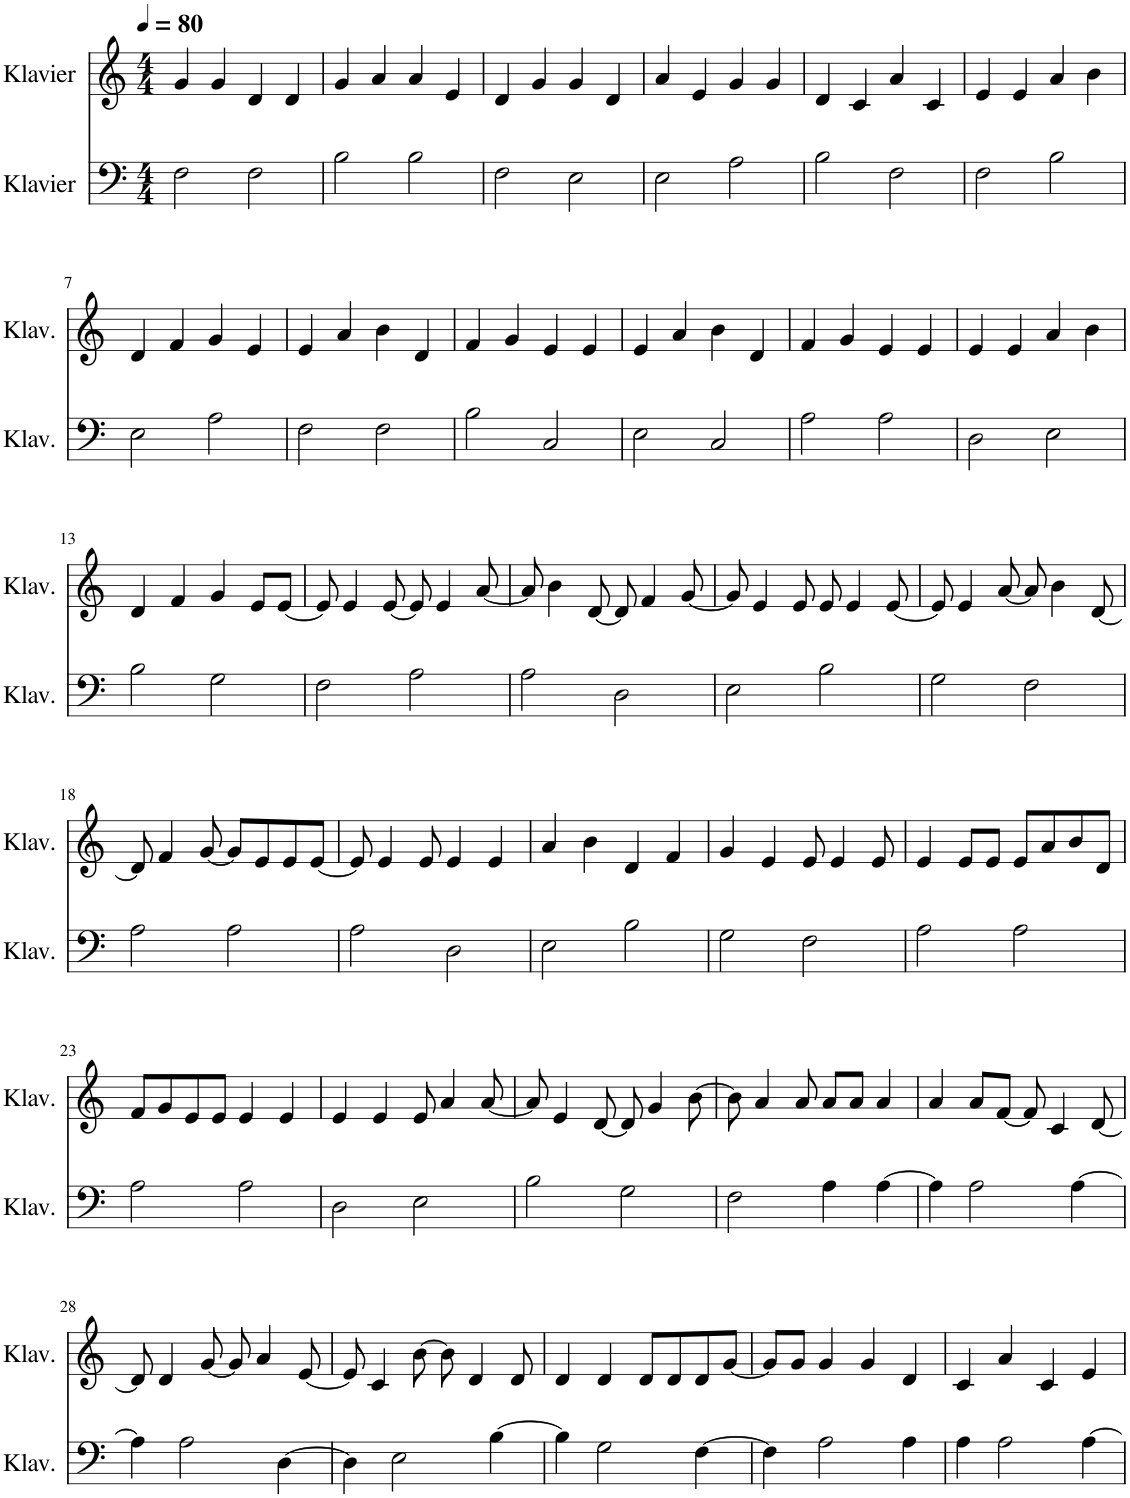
**kern	**kern
*part2	*part1
*staff2	*staff1
*I"Klavier	*I"Klavier
*I'Klav.	*I'Klav.
*clefF4	*clefG2
*k[]	*k[]
*M4/4	*M4/4
*MM80	*MM80
=1	=1
2F\	4g/
.	4g/
2F\	4d/
.	4d/
=2	=2
2B\	4g/
.	4a/
2B\	4a/
.	4e/
=3	=3
2F\	4d/
.	4g/
2E\	4g/
.	4d/
=4	=4
2E\	4a/
.	4e/
2A\	4g/
.	4g/
=5	=5
2B\	4d/
.	4c/
2F\	4a/
.	4c/
=6	=6
2F\	4e/
.	4e/
2B\	4a/
.	4b\
!!LO:LB:g=z
=7	=7
2E\	4d/
.	4f/
2A\	4g/
.	4e/
=8	=8
2F\	4e/
.	4a/
2F\	4b\
.	4d/
=9	=9
2B\	4f/
.	4g/
2C/	4e/
.	4e/
=10	=10
2E\	4e/
.	4a/
2C/	4b\
.	4d/
=11	=11
2A\	4f/
.	4g/
2A\	4e/
.	4e/
=12	=12
2D\	4e/
.	4e/
2E\	4a/
.	4b\
!!LO:LB:g=z
=13	=13
2B\	4d/
.	4f/
2G\	4g/
.	8e/L
.	[8e/J
=14	=14
2F\	8e/]
.	4e/
.	[8e/
2A\	8e/]
.	4e/
.	[8a/
=15	=15
2A\	8a/]
.	4b\
.	[8d/
2D\	8d/]
.	4f/
.	[8g/
=16	=16
2E\	8g/]
.	4e/
.	8e/
2B\	8e/
.	4e/
.	[8e/
=17	=17
2G\	8e/]
.	4e/
.	[8a/
2F\	8a/]
.	4b\
.	[8d/
!!LO:LB:g=z
=18	=18
2A\	8d/]
.	4f/
.	[8g/
2A\	8g/L]
.	8e/
.	8e/
.	[8e/J
=19	=19
2A\	8e/]
.	4e/
.	8e/
2D\	4e/
.	4e/
=20	=20
2E\	4a/
.	4b\
2B\	4d/
.	4f/
=21	=21
2G\	4g/
.	4e/
2F\	8e/
.	4e/
.	8e/
=22	=22
2A\	4e/
.	8e/L
.	8e/J
2A\	8e/L
.	8a/
.	8b/
.	8d/J
!!LO:LB:g=z
=23	=23
2A\	8f/L
.	8g/
.	8e/
.	8e/J
2A\	4e/
.	4e/
=24	=24
2D\	4e/
.	4e/
2E\	8e/
.	4a/
.	[8a/
=25	=25
2B\	8a/]
.	4e/
.	[8d/
2G\	8d/]
.	4g/
.	[8b\
=26	=26
2F\	8b\]
.	4a/
.	8a/
4A\	8a/L
.	8a/J
[4A\	4a/
=27	=27
4A\]	4a/
2A\	8a/L
.	[8f/J
.	8f/]
.	4c/
[4A\	.
.	[8d/
!!LO:LB:g=z
=28	=28
4A\]	8d/]
.	4d/
2A\	.
.	[8g/
.	8g/]
.	4a/
[4D\	.
.	[8e/
=29	=29
4D\]	8e/]
.	4c/
2E\	.
.	[8b\
.	8b\]
.	4d/
[4B\	.
.	8d/
=30	=30
4B\]	4d/
2G\	4d/
.	8d/L
.	8d/
[4F\	8d/
.	[8g/J
=31	=31
4F\]	8g/L]
.	8g/J
2A\	4g/
.	4g/
4A\	4d/
=32	=32
4A\	4c/
2A\	4a/
.	4c/
[4A\	4e/
=	=
*-	*-
